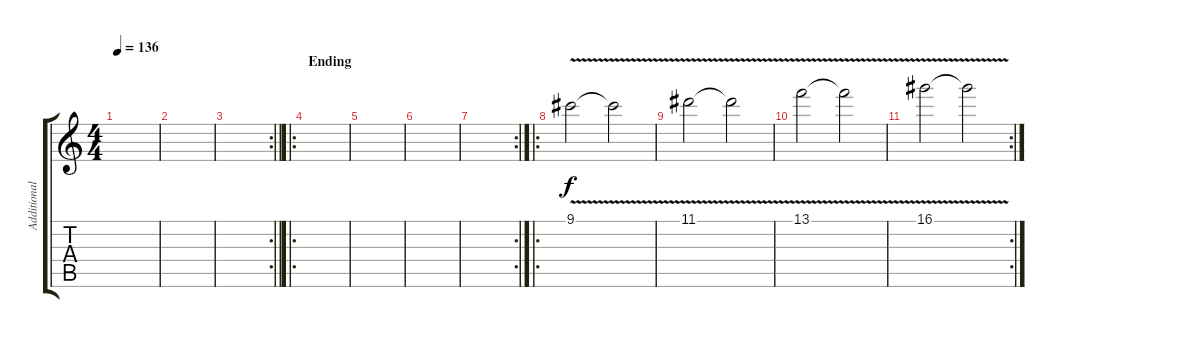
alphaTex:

\track ("Additional Guitar 2" "Additional") {instrument distortionguitar}
\staff {score tabs}
\tuning (E4 B3 G3 D3 A2 E2) {hide}
\ts (4 4)
\tempo 136
\clef g2
\ks c
|
|
\rc 2
\barLineRight lightlight
|
\ro
\section ("" "Ending")
|
|
|
\rc 2
|
\ro
9.1{v}.2 9.1{t}.2 |
11.1{v}.2 11.1{t}.2 |
13.1{v}.2 13.1{t}.2 |
\rc 2
16.1{v}.2 16.1{t}.2
